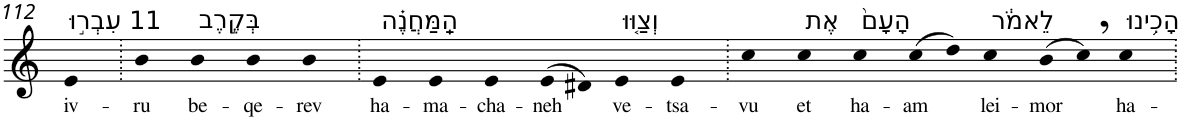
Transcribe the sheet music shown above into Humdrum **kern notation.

**kern	**text
*part1	*part1
*staff1	*staff1
*I"Piano	*
*I'Pno	*
!!LO:PB:g=z
*clefG2	*
*k[]	*
=112	=112
!LO:TX:a:t=11 עִבְר֣וּ	!
!	!LO:LY:b
4e	iv-
=113.	=113.
!	!LO:LY:b
4b	-ru
!LO:TX:a:t=בְּקֶ֣רֶב	!
!	!LO:LY:b
4b	be-
!	!LO:LY:b
4b	-qe-
!	!LO:LY:b
4b	-rev
=114.	=114.
!LO:TX:a:t=הַֽמַּחֲנֶ֗ה	!
!	!LO:LY:b
4e	ha-
!	!LO:LY:b
4e	-ma-
!	!LO:LY:b
4e	-cha-
!	!LO:LY:b
(>8e	-neh
8d#X)	.
!LO:TX:a:t=וְצַוּ֤וּ	!
!	!LO:LY:b
4e	ve-
!	!LO:LY:b
4e	-tsa-
=115.	=115.
!	!LO:LY:b
4cc	-vu
!LO:TX:a:t=אֶת	!
!	!LO:LY:b
4cc	et
!LO:TX:a:t=הָעָם֙	!
!	!LO:LY:b
4cc	ha-
!	!LO:LY:b
(>8cc	-am
8dd)	.
!LO:TX:a:t=לֵאמֹ֔ר	!
!	!LO:LY:b
4cc	lei-
!	!LO:LY:b
(>8b	-mor
8cc,)	.
!LO:TX:a:t=הָכִ֥ינוּ	!
!	!LO:LY:b
4cc	ha-
=.	=.
*-	*-
